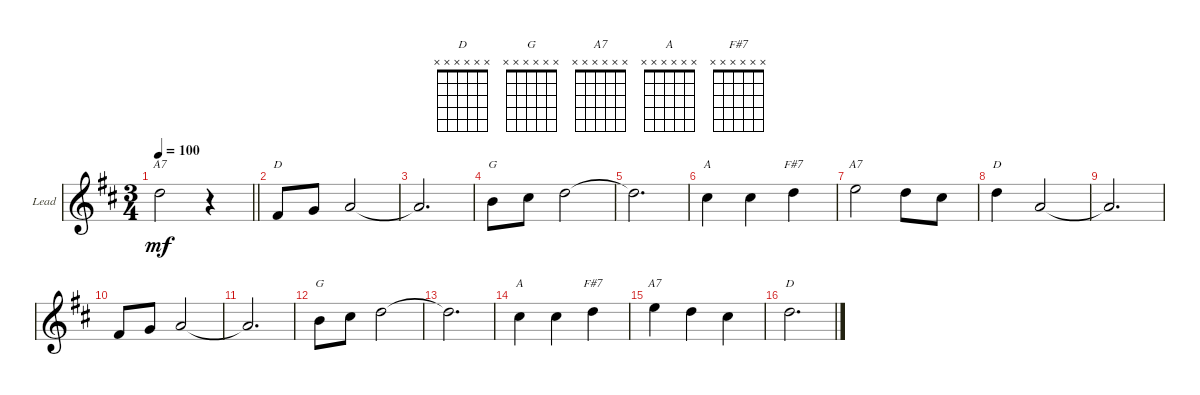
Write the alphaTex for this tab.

\defaultSystemsLayout 4
\bracketExtendMode groupsimilarinstruments
\firstSystemTrackNameOrientation horizontal
\otherSystemsTrackNameOrientation horizontal
\track ("Electric Guitar" "Lead") {instrument electricguitarclean}
\staff {score}
\tuning (E4 B3 G3 D3 A2 E2)
\chord ("D" x x x x x x)
\chord ("G" x x x x x x)
\chord ("A7" x x x x x x)
\chord ("A" x x x x x x)
\chord ("F#7" x x x x x x)
\ts (3 4)
\tempo 100
\clef g2
\barLineRight lightlight
\ks d
3.2{t}.2{ch "A7" dy mf} r.4 |
4.4.8{ch "D"} 0.3.8 2.3.2 |
2.3{t}.2{d} |
0.2.8{ch "G"} 2.2.8 3.2.2 |
3.2{t}.2{d} |
2.2.4{ch "A"} 2.2.4 3.2.4{ch "F#7"} |
0.1.2{ch "A7"} 3.2.8 2.2.8 |
3.2.4{ch "D"} 2.3.2 |
2.3{t}.2{d} |
4.4.8 0.3.8 2.3.2 |
2.3{t}.2{d} |
0.2.8{ch "G"} 2.2.8 3.2.2 |
3.2{t}.2{d} |
2.2.4{ch "A"} 2.2.4 3.2.4{ch "F#7"} |
0.1.4{ch "A7"} 3.2.4 2.2.4 |
3.2.2{d ch "D"}
